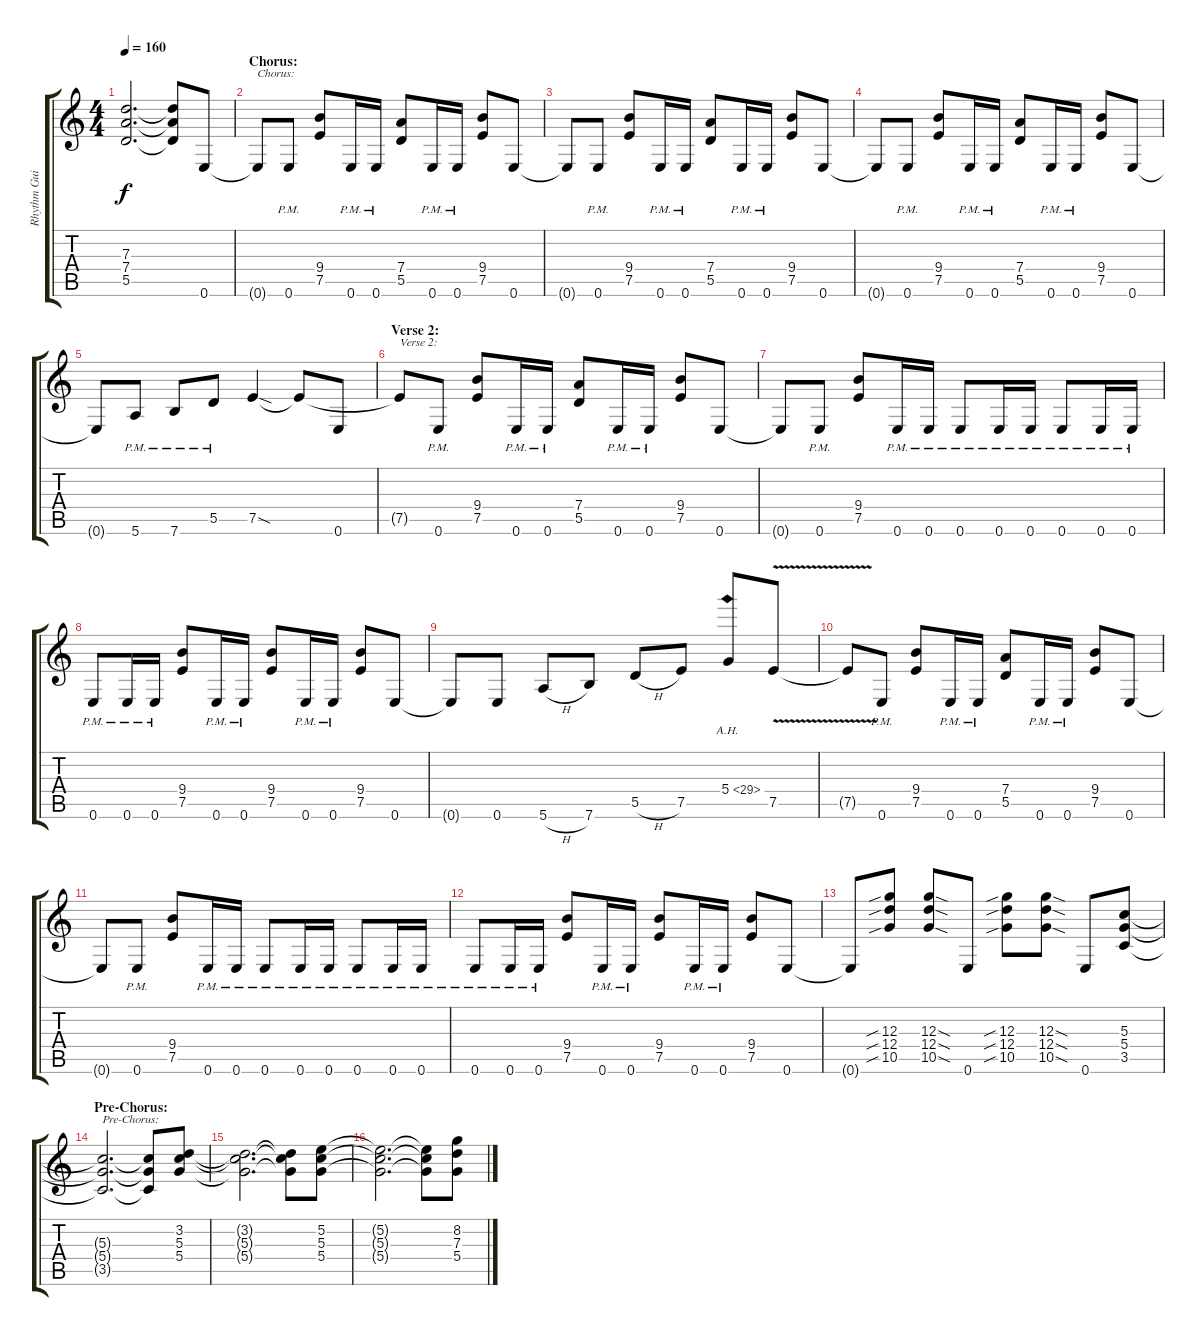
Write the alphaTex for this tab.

\track ("Rhythm Guitar 1" "Rhythm Gui") {instrument distortionguitar}
\staff {score tabs}
\tuning (E4 B3 G3 D3 A2 E2) {hide}
\ts (4 4)
\tempo 160
\clef g2
\ks c
(7.3{t} 7.4{t} 5.5{t}).2{d dy f} (7.3{t} 7.4{t} 5.5{t}).8 0.6.8 |
\section ("" "Chorus:")
0.6{t}.8{txt "Chorus:"} 0.6{pm}.8 (9.4 7.5).8 0.6{pm}.16 0.6{pm}.16 (7.4 5.5).8 0.6{pm}.16 0.6{pm}.16 (9.4 7.5).8 0.6.8 |
0.6{t}.8 0.6{pm}.8 (9.4 7.5).8 0.6{pm}.16 0.6{pm}.16 (7.4 5.5).8 0.6{pm}.16 0.6{pm}.16 (9.4 7.5).8 0.6.8 |
0.6{t}.8 0.6{pm}.8 (9.4 7.5).8 0.6{pm}.16 0.6{pm}.16 (7.4 5.5).8 0.6{pm}.16 0.6{pm}.16 (9.4 7.5).8 0.6.8 |
0.6{t}.8 5.6{pm}.8 7.6{pm}.8 5.5{pm}.8 7.5{sod}.4 7.5{t}.8 0.6.8 |
\section ("" "Verse 2:")
7.5{t}.8{txt "Verse 2:"} 0.6{pm}.8 (9.4 7.5).8 0.6{pm}.16 0.6{pm}.16 (7.4 5.5).8 0.6{pm}.16 0.6{pm}.16 (9.4 7.5).8 0.6.8 |
0.6{t}.8 0.6{pm}.8 (9.4 7.5).8 0.6{pm}.16 0.6{pm}.16 0.6{pm}.8 0.6{pm}.16 0.6{pm}.16 0.6{pm}.8 0.6{pm}.16 0.6{pm}.16 |
0.6{pm}.8 0.6{pm}.16 0.6{pm}.16 (9.4 7.5).8 0.6{pm}.16 0.6{pm}.16 (9.4 7.5).8 0.6{pm}.16 0.6{pm}.16 (9.4 7.5).8 0.6.8 |
0.6{t}.8 0.6.8 5.6{h}.8 7.6.8 5.5{h}.8 7.5.8 5.4{ah 24}.8 7.5{v}.8 |
7.5{t}.8 0.6{pm}.8 (9.4 7.5).8 0.6{pm}.16 0.6{pm}.16 (7.4 5.5).8 0.6{pm}.16 0.6{pm}.16 (9.4 7.5).8 0.6.8 |
0.6{t}.8 0.6{pm}.8 (9.4 7.5).8 0.6{pm}.16 0.6{pm}.16 0.6{pm}.8 0.6{pm}.16 0.6{pm}.16 0.6{pm}.8 0.6{pm}.16 0.6{pm}.16 |
0.6{pm}.8 0.6{pm}.16 0.6{pm}.16 (9.4 7.5).8 0.6{pm}.16 0.6{pm}.16 (9.4 7.5).8 0.6{pm}.16 0.6{pm}.16 (9.4 7.5).8 0.6.8 |
0.6{t}.8 (12.3{sib} 12.4{sib} 10.5{sib}).8 (12.3{sod} 12.4{sod} 10.5{sod}).8 0.6.8 (12.3{sib} 12.4{sib} 10.5{sib}).8 (12.3{sod} 12.4{sod} 10.5{sod}).8 0.6.8 (5.3 5.4 3.5).8 |
\section ("" "Pre-Chorus:")
(5.3{t} 5.4{t} 3.5{t}).2{d txt "Pre-Chorus:"} (5.3{t} 5.4{t} 3.5{t}).8 (3.2 5.3 5.4).8 |
(3.2{t} 5.3{t} 5.4{t}).2{d} (3.2{t} 5.3{t} 5.4{t}).8 (5.2 5.3 5.4).8 |
(5.2{t} 5.3{t} 5.4{t}).2{d} (5.2{t} 5.3{t} 5.4{t}).8 (8.2 7.3 5.4).8
